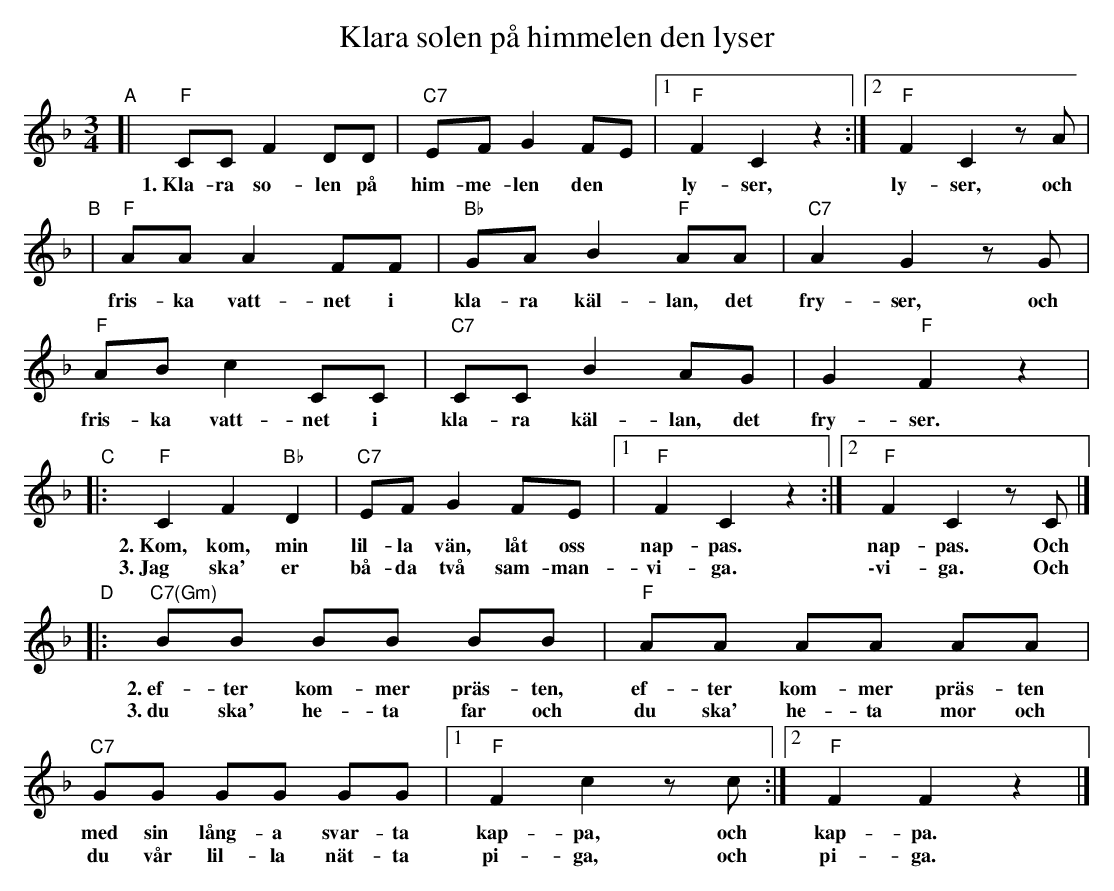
X:1
T: Klara solen p\aa himmelen den lyser
M: 3/4
L: 1/8
K: F
"A"\
[| "F"CC F2 DD | "C7"EF G2 FE |1 "F"F2 C2 z2 :|2 "F"F2 C2 zA |
w: 1.~Kla-ra so-len p\aa him-me-len den* ly-ser, | ly-ser, och
"B"\
|  "F"AA A2 FF | "Bb"GA B2 "F"AA | "C7"A2 G2 zG |
w: fris-ka vatt-net i kla-ra k\"al-lan, det fry-ser, och
   "F"AB c2 CC | "C7"CC B2 AG | G2 "F"F2 z2 |
w: fris-ka vatt-net i kla-ra k\"al-lan, det fry-ser.
"C"\
|: "F"C2 F2 "Bb"D2 | "C7"EF G2 FE |1 "F"F2 C2 z2 :|2 "F"F2 C2 zC |]
w: 2.~Kom, kom, min lil-la v\"an, l\aat oss nap-pas. | nap-pas. Och
w: 3.~Jag ska' er b\aa-da tv\aa sam-man-vi-ga. | \-vi-ga. Och
"D"\
|: "C7(Gm)"BB BB BB | "F"AA AA AA | "C7"GG GG GG |1 "F"F2 c2 zc :|2 "F"F2 F2 z2 |]
w: 2.~ef-ter kom-mer pr\"as-ten, ef-ter kom-mer pr\"as-ten med sin l\aang-a svar-ta kap-pa, och | kap-pa.
w: 3.~du ska' he-ta far och du ska' he-ta mor och du v\aar lil-la n\"at-ta pi-ga, och | pi-ga.
